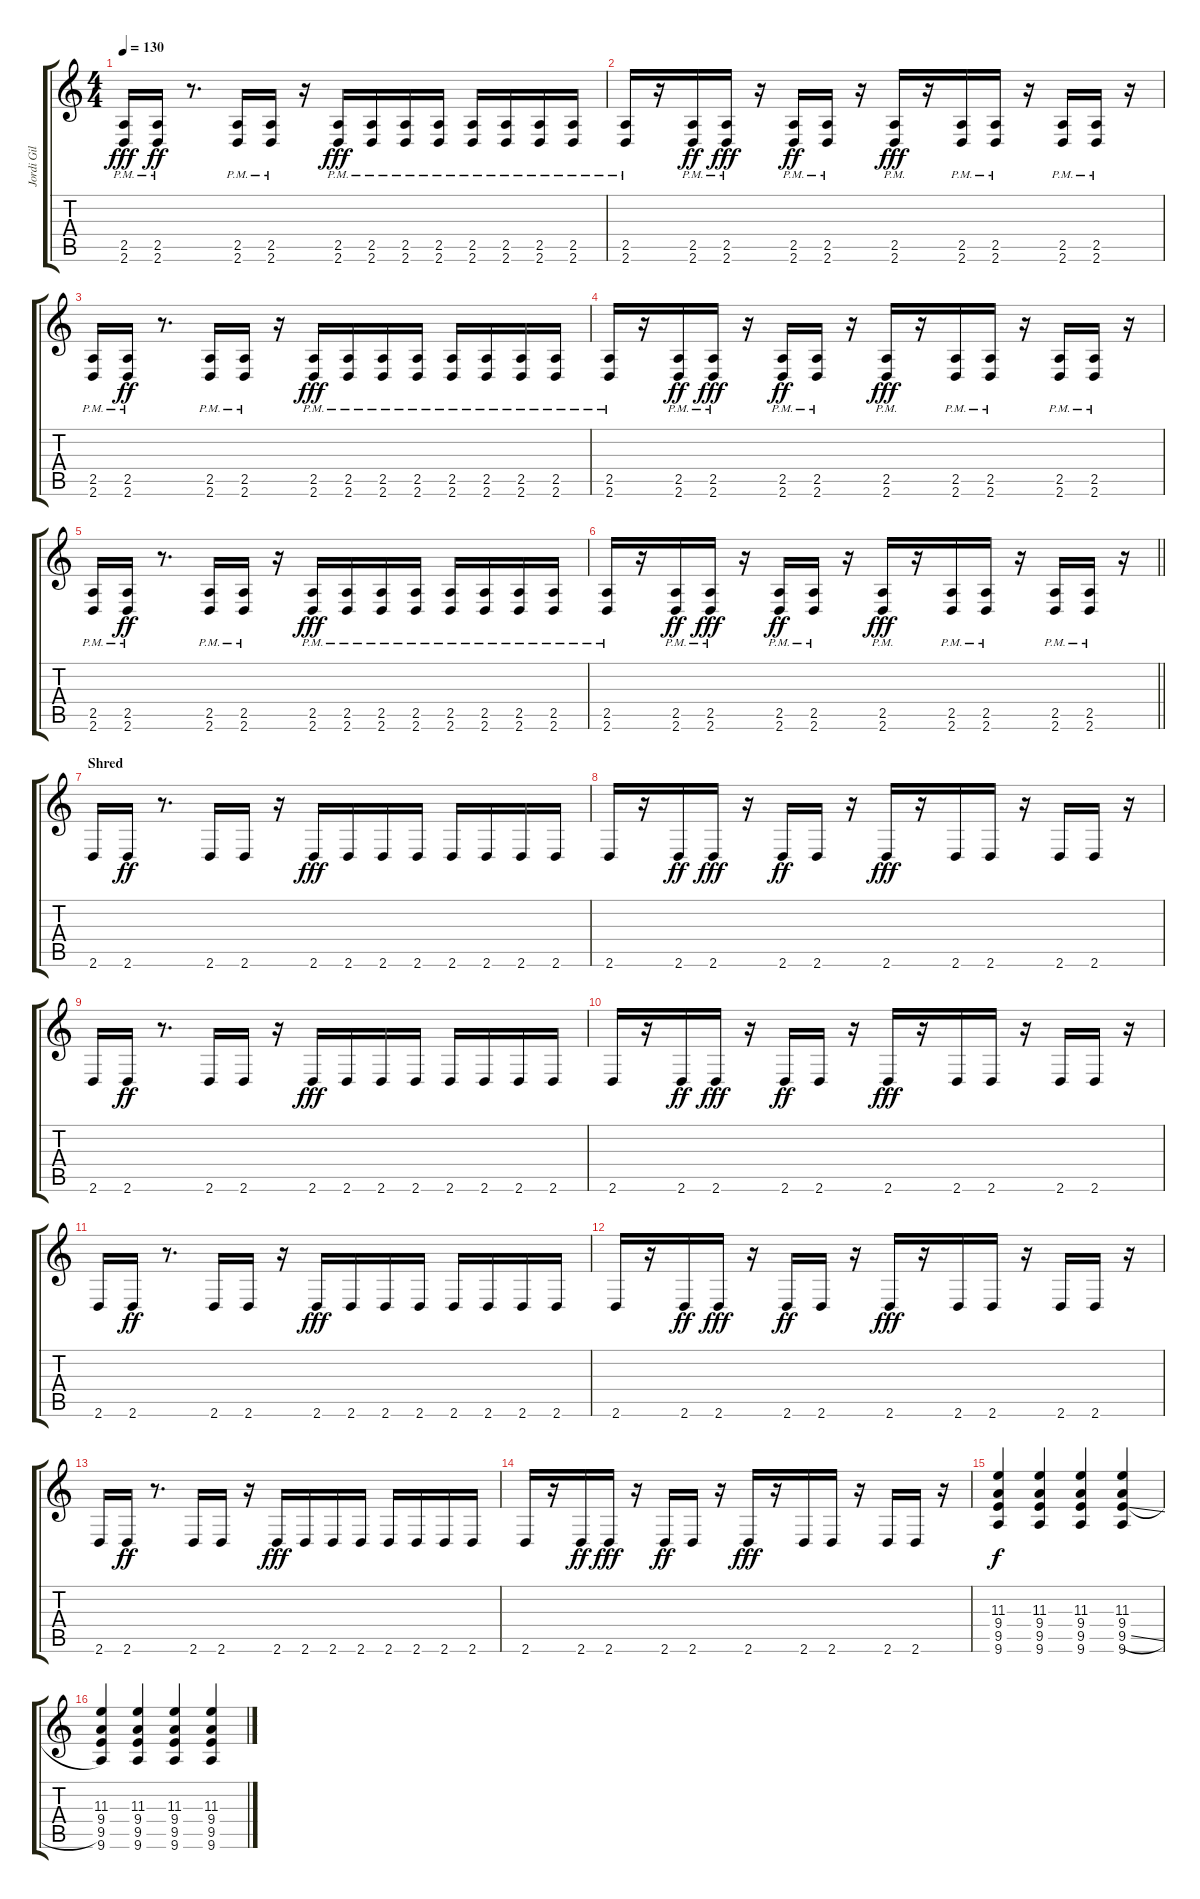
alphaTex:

\track ("Jordi Gil" "Jordi Gil") {instrument overdrivenguitar}
\staff {score tabs}
\tuning (D4 A3 F3 C3 G2 C2) {hide}
\ts (4 4)
\tempo 130
\clef g2
\ks c
(2.5{pm} 2.6{pm}).16{dy fff} (2.5{pm} 2.6{pm}).16{dy ff} r.8{d} (2.5{pm} 2.6{pm}).16 (2.5{pm} 2.6{pm}).16 r.16 (2.5{pm} 2.6{pm}).16{dy fff} (2.5{pm} 2.6{pm}).16 (2.5{pm} 2.6{pm}).16 (2.5{pm} 2.6{pm}).16 (2.5{pm} 2.6{pm}).16 (2.5{pm} 2.6{pm}).16 (2.5{pm} 2.6{pm}).16 (2.5{pm} 2.6{pm}).16 |
(2.5{pm} 2.6{pm}).16 r.16 (2.5{pm} 2.6{pm}).16{dy ff} (2.5{pm} 2.6{pm}).16{dy fff} r.16 (2.5{pm} 2.6{pm}).16{dy ff} (2.5{pm} 2.6{pm}).16 r.16 (2.5{pm} 2.6{pm}).16{dy fff} r.16 (2.5{pm} 2.6{pm}).16 (2.5{pm} 2.6{pm}).16 r.16 (2.5{pm} 2.6{pm}).16 (2.5{pm} 2.6{pm}).16 r.16 |
(2.5{pm} 2.6{pm}).16 (2.5{pm} 2.6{pm}).16{dy ff} r.8{d} (2.5{pm} 2.6{pm}).16 (2.5{pm} 2.6{pm}).16 r.16 (2.5{pm} 2.6{pm}).16{dy fff} (2.5{pm} 2.6{pm}).16 (2.5{pm} 2.6{pm}).16 (2.5{pm} 2.6{pm}).16 (2.5{pm} 2.6{pm}).16 (2.5{pm} 2.6{pm}).16 (2.5{pm} 2.6{pm}).16 (2.5{pm} 2.6{pm}).16 |
(2.5{pm} 2.6{pm}).16 r.16 (2.5{pm} 2.6{pm}).16{dy ff} (2.5{pm} 2.6{pm}).16{dy fff} r.16 (2.5{pm} 2.6{pm}).16{dy ff} (2.5{pm} 2.6{pm}).16 r.16 (2.5{pm} 2.6{pm}).16{dy fff} r.16 (2.5{pm} 2.6{pm}).16 (2.5{pm} 2.6{pm}).16 r.16 (2.5{pm} 2.6{pm}).16 (2.5{pm} 2.6{pm}).16 r.16 |
(2.5{pm} 2.6{pm}).16 (2.5{pm} 2.6{pm}).16{dy ff} r.8{d} (2.5{pm} 2.6{pm}).16 (2.5{pm} 2.6{pm}).16 r.16 (2.5{pm} 2.6{pm}).16{dy fff} (2.5{pm} 2.6{pm}).16 (2.5{pm} 2.6{pm}).16 (2.5{pm} 2.6{pm}).16 (2.5{pm} 2.6{pm}).16 (2.5{pm} 2.6{pm}).16 (2.5{pm} 2.6{pm}).16 (2.5{pm} 2.6{pm}).16 |
\barLineRight lightlight
(2.5{pm} 2.6{pm}).16 r.16 (2.5{pm} 2.6{pm}).16{dy ff} (2.5{pm} 2.6{pm}).16{dy fff} r.16 (2.5{pm} 2.6{pm}).16{dy ff} (2.5{pm} 2.6{pm}).16 r.16 (2.5{pm} 2.6{pm}).16{dy fff} r.16 (2.5{pm} 2.6{pm}).16 (2.5{pm} 2.6{pm}).16 r.16 (2.5{pm} 2.6{pm}).16 (2.5{pm} 2.6{pm}).16 r.16 |
\section ("" "Shred")
2.6.16 2.6.16{dy ff} r.8{d} 2.6.16 2.6.16 r.16 2.6.16{dy fff} 2.6.16 2.6.16 2.6.16 2.6.16 2.6.16 2.6.16 2.6.16 |
2.6.16 r.16 2.6.16{dy ff} 2.6.16{dy fff} r.16 2.6.16{dy ff} 2.6.16 r.16 2.6.16{dy fff} r.16 2.6.16 2.6.16 r.16 2.6.16 2.6.16 r.16 |
2.6.16 2.6.16{dy ff} r.8{d} 2.6.16 2.6.16 r.16 2.6.16{dy fff} 2.6.16 2.6.16 2.6.16 2.6.16 2.6.16 2.6.16 2.6.16 |
2.6.16 r.16 2.6.16{dy ff} 2.6.16{dy fff} r.16 2.6.16{dy ff} 2.6.16 r.16 2.6.16{dy fff} r.16 2.6.16 2.6.16 r.16 2.6.16 2.6.16 r.16 |
2.6.16 2.6.16{dy ff} r.8{d} 2.6.16 2.6.16 r.16 2.6.16{dy fff} 2.6.16 2.6.16 2.6.16 2.6.16 2.6.16 2.6.16 2.6.16 |
2.6.16 r.16 2.6.16{dy ff} 2.6.16{dy fff} r.16 2.6.16{dy ff} 2.6.16 r.16 2.6.16{dy fff} r.16 2.6.16 2.6.16 r.16 2.6.16 2.6.16 r.16 |
2.6.16 2.6.16{dy ff} r.8{d} 2.6.16 2.6.16 r.16 2.6.16{dy fff} 2.6.16 2.6.16 2.6.16 2.6.16 2.6.16 2.6.16 2.6.16 |
2.6.16 r.16 2.6.16{dy ff} 2.6.16{dy fff} r.16 2.6.16{dy ff} 2.6.16 r.16 2.6.16{dy fff} r.16 2.6.16 2.6.16 r.16 2.6.16 2.6.16 r.16 |
(11.3 9.4 9.5 9.6).4{dy f} (11.3 9.4 9.5 9.6).4 (11.3 9.4 9.5 9.6).4 (11.3 9.4 9.5{sl} 9.6).4 |
(11.3 9.4 9.5 9.6).4 (11.3 9.4 9.5 9.6).4 (11.3 9.4 9.5 9.6).4 (11.3 9.4 9.5 9.6).4
